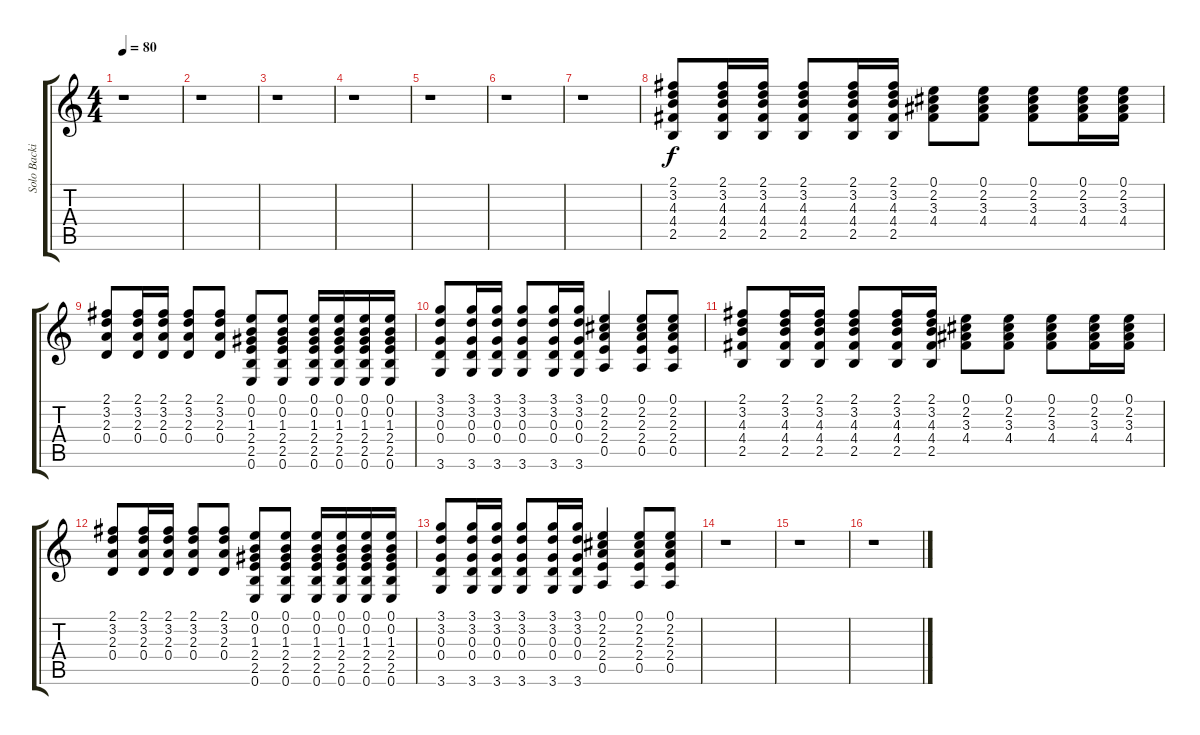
\track ("Solo Backing" "Solo Backi") {instrument acousticguitarnylon}
\staff {score tabs}
\tuning (E4 B3 G3 D3 A2 E2) {hide}
\ts (4 4)
\tempo 80
\clef g2
\ks c
r.1{dy f} |
r.1 |
r.1 |
r.1 |
r.1 |
r.1 |
r.1 |
(2.1 3.2 4.3 4.4 2.5).8 (2.1 3.2 4.3 4.4 2.5).16 (2.1 3.2 4.3 4.4 2.5).16 (2.1 3.2 4.3 4.4 2.5).8 (2.1 3.2 4.3 4.4 2.5).16 (2.1 3.2 4.3 4.4 2.5).16 (0.1 2.2 3.3 4.4).8 (0.1 2.2 3.3 4.4).8 (0.1 2.2 3.3 4.4).8 (0.1 2.2 3.3 4.4).16 (0.1 2.2 3.3 4.4).16 |
(2.1 3.2 2.3 0.4).8 (2.1 3.2 2.3 0.4).16 (2.1 3.2 2.3 0.4).16 (2.1 3.2 2.3 0.4).8 (2.1 3.2 2.3 0.4).8 (0.1 0.2 1.3 2.4 2.5 0.6).8 (0.1 0.2 1.3 2.4 2.5 0.6).8 (0.1 0.2 1.3 2.4 2.5 0.6).16 (0.1 0.2 1.3 2.4 2.5 0.6).16 (0.1 0.2 1.3 2.4 2.5 0.6).16 (0.1 0.2 1.3 2.4 2.5 0.6).16 |
(3.1 3.2 0.3 0.4 3.6).8 (3.1 3.2 0.3 0.4 3.6).16 (3.1 3.2 0.3 0.4 3.6).16 (3.1 3.2 0.3 0.4 3.6).8 (3.1 3.2 0.3 0.4 3.6).16 (3.1 3.2 0.3 0.4 3.6).16 (0.1 2.2 2.3 2.4 0.5).4 (0.1 2.2 2.3 2.4 0.5).8 (0.1 2.2 2.3 2.4 0.5).8 |
(2.1 3.2 4.3 4.4 2.5).8 (2.1 3.2 4.3 4.4 2.5).16 (2.1 3.2 4.3 4.4 2.5).16 (2.1 3.2 4.3 4.4 2.5).8 (2.1 3.2 4.3 4.4 2.5).16 (2.1 3.2 4.3 4.4 2.5).16 (0.1 2.2 3.3 4.4).8 (0.1 2.2 3.3 4.4).8 (0.1 2.2 3.3 4.4).8 (0.1 2.2 3.3 4.4).16 (0.1 2.2 3.3 4.4).16 |
(2.1 3.2 2.3 0.4).8 (2.1 3.2 2.3 0.4).16 (2.1 3.2 2.3 0.4).16 (2.1 3.2 2.3 0.4).8 (2.1 3.2 2.3 0.4).8 (0.1 0.2 1.3 2.4 2.5 0.6).8 (0.1 0.2 1.3 2.4 2.5 0.6).8 (0.1 0.2 1.3 2.4 2.5 0.6).16 (0.1 0.2 1.3 2.4 2.5 0.6).16 (0.1 0.2 1.3 2.4 2.5 0.6).16 (0.1 0.2 1.3 2.4 2.5 0.6).16 |
(3.1 3.2 0.3 0.4 3.6).8 (3.1 3.2 0.3 0.4 3.6).16 (3.1 3.2 0.3 0.4 3.6).16 (3.1 3.2 0.3 0.4 3.6).8 (3.1 3.2 0.3 0.4 3.6).16 (3.1 3.2 0.3 0.4 3.6).16 (0.1 2.2 2.3 2.4 0.5).4 (0.1 2.2 2.3 2.4 0.5).8 (0.1 2.2 2.3 2.4 0.5).8 |
r.1 |
r.1 |
r.1
